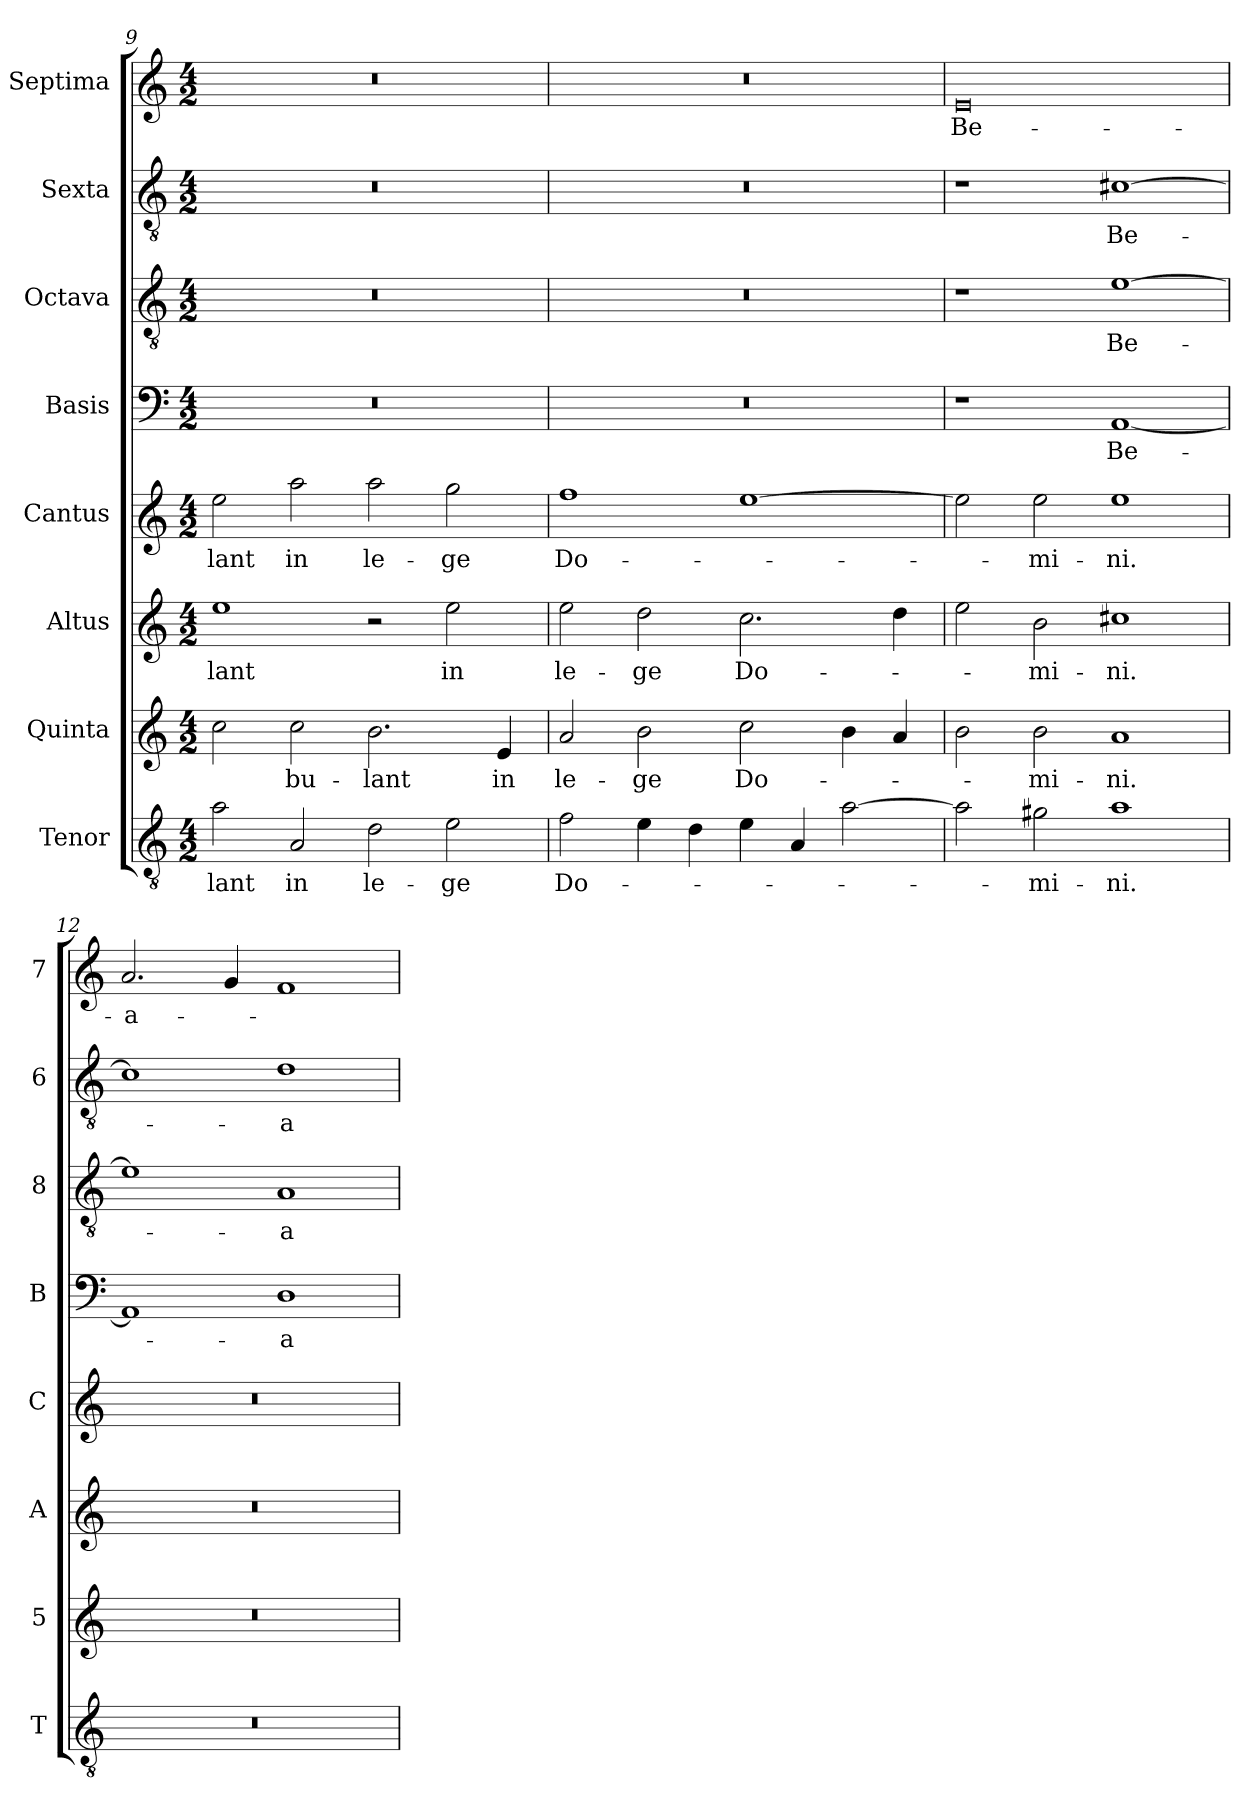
**kern	**text	**kern	**text	**kern	**text	**kern	**text	**kern	**text	**kern	**text	**kern	**text	**kern	**text
*part8	*part8	*part7	*part7	*part6	*part6	*part5	*part5	*part4	*part4	*part3	*part3	*part2	*part2	*part1	*part1
*staff8	*staff8	*staff7	*staff7	*staff6	*staff6	*staff5	*staff5	*staff4	*staff4	*staff3	*staff3	*staff2	*staff2	*staff1	*staff1
*I"Tenor	*	*I"Quinta	*	*I"Altus	*	*I"Cantus	*	*I"Basis	*	*I"Octava	*	*I"Sexta	*	*I"Septima	*
*I'T	*	*I'5	*	*I'A	*	*I'C	*	*I'B	*	*I'8	*	*I'6	*	*I'7	*
*clefGv2	*	*clefG2	*	*clefG2	*	*clefG2	*	*clefF4	*	*clefGv2	*	*clefGv2	*	*clefG2	*
*k[]	*	*k[]	*	*k[]	*	*k[]	*	*k[]	*	*k[]	*	*k[]	*	*k[]	*
*C:	*	*C:	*	*C:	*	*C:	*	*C:	*	*C:	*	*C:	*	*C:	*
*M4/2	*	*M4/2	*	*M4/2	*	*M4/2	*	*M4/2	*	*M4/2	*	*M4/2	*	*M4/2	*
=9	=9	=9	=9	=9	=9	=9	=9	=9	=9	=9	=9	=9	=9	=9	=9
!	!LO:LY:b	!	!	!	!LO:LY:b	!	!LO:LY:b	!	!	!	!	!	!	!	!
2a\	-lant	2cc\	.	1ee	-lant	2ee\	-lant	0r	.	0r	.	0r	.	0r	.
!	!LO:LY:b	!	!LO:LY:b	!	!	!	!LO:LY:b	!	!	!	!	!	!	!	!
2A/	in	2cc\	-bu-	.	.	2aa\	in	.	.	.	.	.	.	.	.
!	!LO:LY:b	!	!LO:LY:b	!	!	!	!LO:LY:b	!	!	!	!	!	!	!	!
2d\	le-	2.b\	-lant	2r	.	2aa\	le-	.	.	.	.	.	.	.	.
!	!LO:LY:b	!	!	!	!LO:LY:b	!	!LO:LY:b	!	!	!	!	!	!	!	!
2e\	-ge	.	.	2ee\	in	2gg\	-ge	.	.	.	.	.	.	.	.
!	!	!	!LO:LY:b	!	!	!	!	!	!	!	!	!	!	!	!
.	.	4e/	in	.	.	.	.	.	.	.	.	.	.	.	.
!!LO:LB:g=z
=10	=10	=10	=10	=10	=10	=10	=10	=10	=10	=10	=10	=10	=10	=10	=10
!	!LO:LY:b	!	!LO:LY:b	!	!LO:LY:b	!	!LO:LY:b	!	!	!	!	!	!	!	!
2f\	Do-	2a/	le-	2ee\	le-	1ff	Do-	0r	.	0r	.	0r	.	0r	.
!	!	!	!LO:LY:b	!	!LO:LY:b	!	!	!	!	!	!	!	!	!	!
4e\	.	2b\	-ge	2dd\	-ge	.	.	.	.	.	.	.	.	.	.
4d\	.	.	.	.	.	.	.	.	.	.	.	.	.	.	.
!	!	!	!LO:LY:b	!	!LO:LY:b	!	!	!	!	!	!	!	!	!	!
4e\	.	2cc\	Do-	2.cc\	Do-	[1ee	.	.	.	.	.	.	.	.	.
4A/	.	.	.	.	.	.	.	.	.	.	.	.	.	.	.
[2a\	.	4b\	.	.	.	.	.	.	.	.	.	.	.	.	.
.	.	4a/	.	4dd\	.	.	.	.	.	.	.	.	.	.	.
=11	=11	=11	=11	=11	=11	=11	=11	=11	=11	=11	=11	=11	=11	=11	=11
!	!	!	!	!	!	!	!	!	!	!	!	!	!	!	!LO:LY:b
2a\]	.	2b\	.	2ee\	.	2ee\]	.	1r	.	1r	.	1r	.	0e	Be-
!	!LO:LY:b	!	!LO:LY:b	!	!LO:LY:b	!	!LO:LY:b	!	!	!	!	!	!	!	!
2g#X\	-mi-	2b\	-mi-	2b\	-mi-	2ee\	-mi-	.	.	.	.	.	.	.	.
!	!LO:LY:b	!	!LO:LY:b	!	!LO:LY:b	!	!LO:LY:b	!	!LO:LY:b	!	!LO:LY:b	!	!LO:LY:b	!	!
1a	-ni.	1a	-ni.	1cc#X	-ni.	1ee	-ni.	[1AA	Be-	[1e	Be-	[1c#X	Be-	.	.
=12	=12	=12	=12	=12	=12	=12	=12	=12	=12	=12	=12	=12	=12	=12	=12
!	!	!	!	!	!	!	!	!	!	!	!	!	!	!	!LO:LY:b
0r	.	0r	.	0r	.	0r	.	1AA]	.	1e]	.	1c#]	.	2.a/	-a-
.	.	.	.	.	.	.	.	.	.	.	.	.	.	4g/	.
!	!	!	!	!	!	!	!	!	!LO:LY:b	!	!LO:LY:b	!	!LO:LY:b	!	!
.	.	.	.	.	.	.	.	1D	-a-	1A	-a-	1d	-a-	1f	.
=	=	=	=	=	=	=	=	=	=	=	=	=	=	=	=
*-	*-	*-	*-	*-	*-	*-	*-	*-	*-	*-	*-	*-	*-	*-	*-
